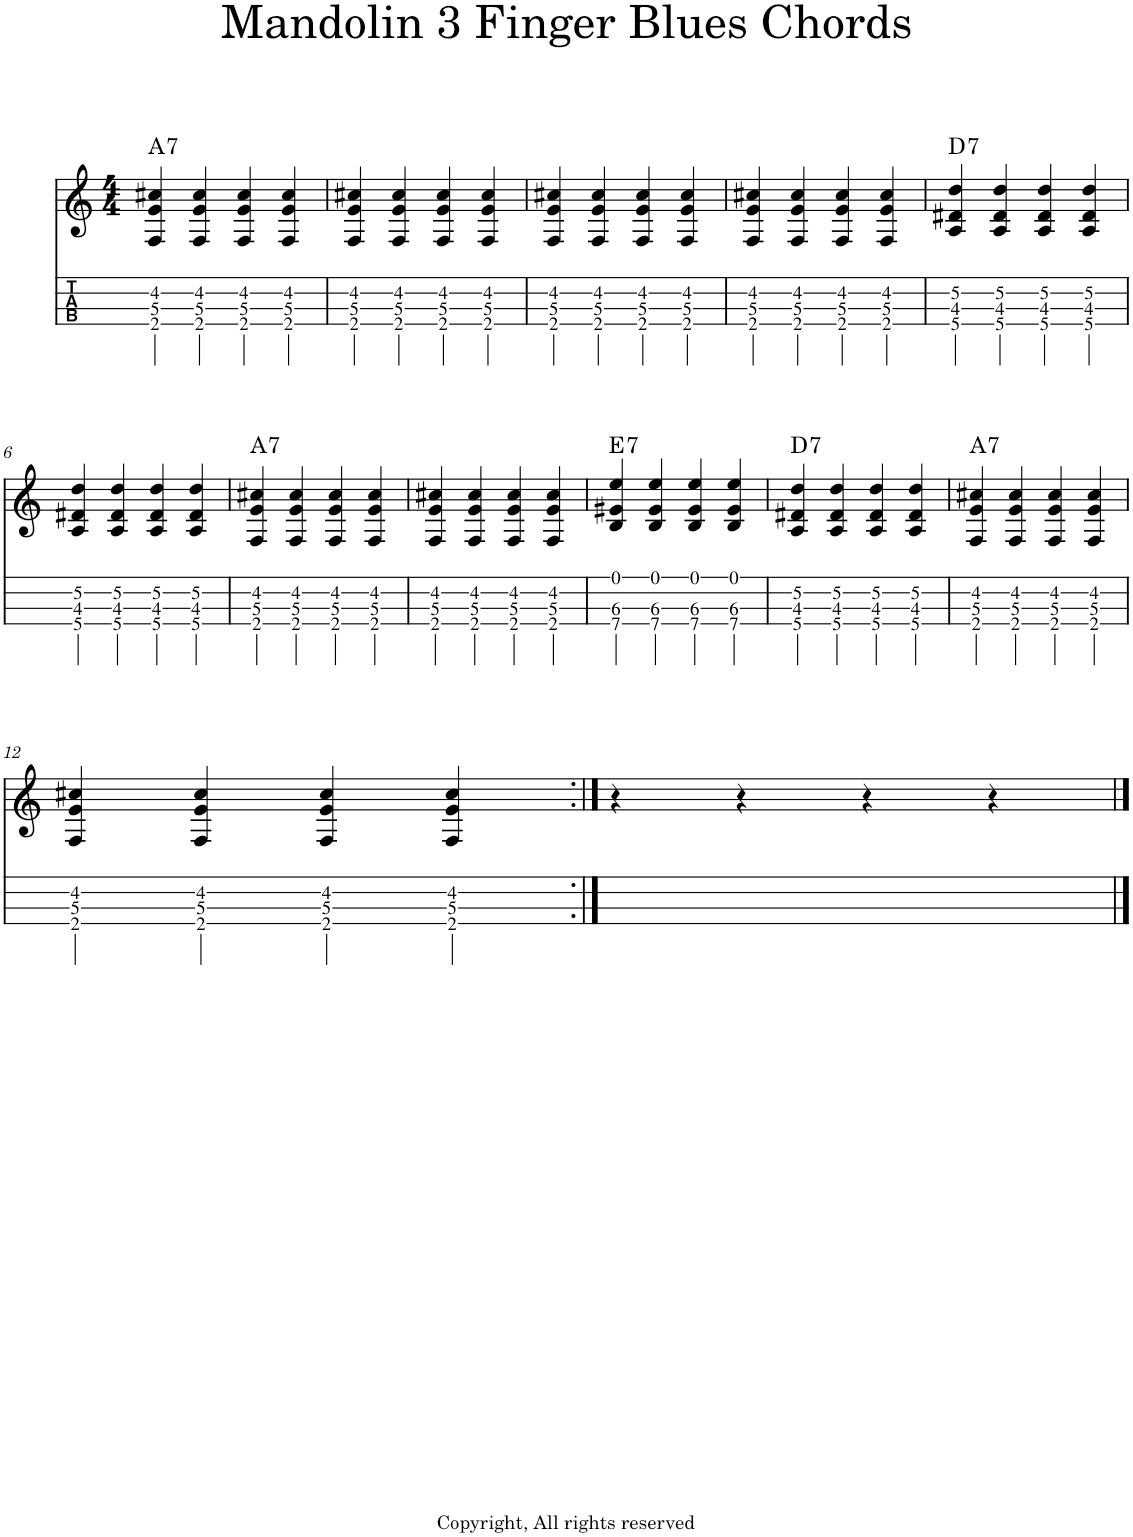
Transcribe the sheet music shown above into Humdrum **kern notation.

**kern	**kern	**harte
*part1	*part1	*part1
*staff2	*staff1	*
*I"Mandolin	*	*
*I'Mdn.	*	*
*stria4	*stria4	*
*	*clefG2	*
*k[]	*k[]	*
*M4/4	*M4/4	*
=1	=1	=1
!	!	!LO:H:kt=7
4A\ 4g\ 4cc#X\	4A/ 4g/ 4cc#X/	A:7
4A\ 4g\ 4cc#\	4A/ 4g/ 4cc#/	.
4A\ 4g\ 4cc#\	4A/ 4g/ 4cc#/	.
4A\ 4g\ 4cc#\	4A/ 4g/ 4cc#/	.
=2	=2	=2
4A\ 4g\ 4cc#X\	4A/ 4g/ 4cc#X/	.
4A\ 4g\ 4cc#\	4A/ 4g/ 4cc#/	.
4A\ 4g\ 4cc#\	4A/ 4g/ 4cc#/	.
4A\ 4g\ 4cc#\	4A/ 4g/ 4cc#/	.
=3	=3	=3
4A\ 4g\ 4cc#X\	4A/ 4g/ 4cc#X/	.
4A\ 4g\ 4cc#\	4A/ 4g/ 4cc#/	.
4A\ 4g\ 4cc#\	4A/ 4g/ 4cc#/	.
4A\ 4g\ 4cc#\	4A/ 4g/ 4cc#/	.
=4	=4	=4
4A\ 4g\ 4cc#X\	4A/ 4g/ 4cc#X/	.
4A\ 4g\ 4cc#\	4A/ 4g/ 4cc#/	.
4A\ 4g\ 4cc#\	4A/ 4g/ 4cc#/	.
4A\ 4g\ 4cc#\	4A/ 4g/ 4cc#/	.
=5	=5	=5
!	!	!LO:H:kt=7
4c\ 4f#X\ 4dd\	4c/ 4f#X/ 4dd/	D:7
4c\ 4f#\ 4dd\	4c/ 4f#/ 4dd/	.
4c\ 4f#\ 4dd\	4c/ 4f#/ 4dd/	.
4c\ 4f#\ 4dd\	4c/ 4f#/ 4dd/	.
!!LO:LB:g=z
=6	=6	=6
4c\ 4f#X\ 4dd\	4c/ 4f#X/ 4dd/	.
4c\ 4f#\ 4dd\	4c/ 4f#/ 4dd/	.
4c\ 4f#\ 4dd\	4c/ 4f#/ 4dd/	.
4c\ 4f#\ 4dd\	4c/ 4f#/ 4dd/	.
=7	=7	=7
!	!	!LO:H:kt=7
4A\ 4g\ 4cc#X\	4A/ 4g/ 4cc#X/	A:7
4A\ 4g\ 4cc#\	4A/ 4g/ 4cc#/	.
4A\ 4g\ 4cc#\	4A/ 4g/ 4cc#/	.
4A\ 4g\ 4cc#\	4A/ 4g/ 4cc#/	.
=8	=8	=8
4A\ 4g\ 4cc#X\	4A/ 4g/ 4cc#X/	.
4A\ 4g\ 4cc#\	4A/ 4g/ 4cc#/	.
4A\ 4g\ 4cc#\	4A/ 4g/ 4cc#/	.
4A\ 4g\ 4cc#\	4A/ 4g/ 4cc#/	.
=9	=9	=9
!	!	!LO:H:kt=7
4d\ 4g#X\ 4ee\	4d/ 4g#X/ 4ee/	E:7
4d\ 4g#\ 4ee\	4d/ 4g#/ 4ee/	.
4d\ 4g#\ 4ee\	4d/ 4g#/ 4ee/	.
4d\ 4g#\ 4ee\	4d/ 4g#/ 4ee/	.
=10	=10	=10
!	!	!LO:H:kt=7
4c\ 4f#X\ 4dd\	4c/ 4f#X/ 4dd/	D:7
4c\ 4f#\ 4dd\	4c/ 4f#/ 4dd/	.
4c\ 4f#\ 4dd\	4c/ 4f#/ 4dd/	.
4c\ 4f#\ 4dd\	4c/ 4f#/ 4dd/	.
=11	=11	=11
!	!	!LO:H:kt=7
4A\ 4g\ 4cc#X\	4A/ 4g/ 4cc#X/	A:7
4A\ 4g\ 4cc#\	4A/ 4g/ 4cc#/	.
4A\ 4g\ 4cc#\	4A/ 4g/ 4cc#/	.
4A\ 4g\ 4cc#\	4A/ 4g/ 4cc#/	.
!!LO:LB:g=z
=12	=12	=12
4A\ 4g\ 4cc#X\	4A/ 4g/ 4cc#X/	.
4A\ 4g\ 4cc#\	4A/ 4g/ 4cc#/	.
4A\ 4g\ 4cc#\	4A/ 4g/ 4cc#/	.
4A\ 4g\ 4cc#\	4A/ 4g/ 4cc#/	.
=13:|!	=13:|!	=13:|!
4r	4r	.
4r	4r	.
4r	4r	.
4r	4r	.
==	==	==
*-	*-	*-
